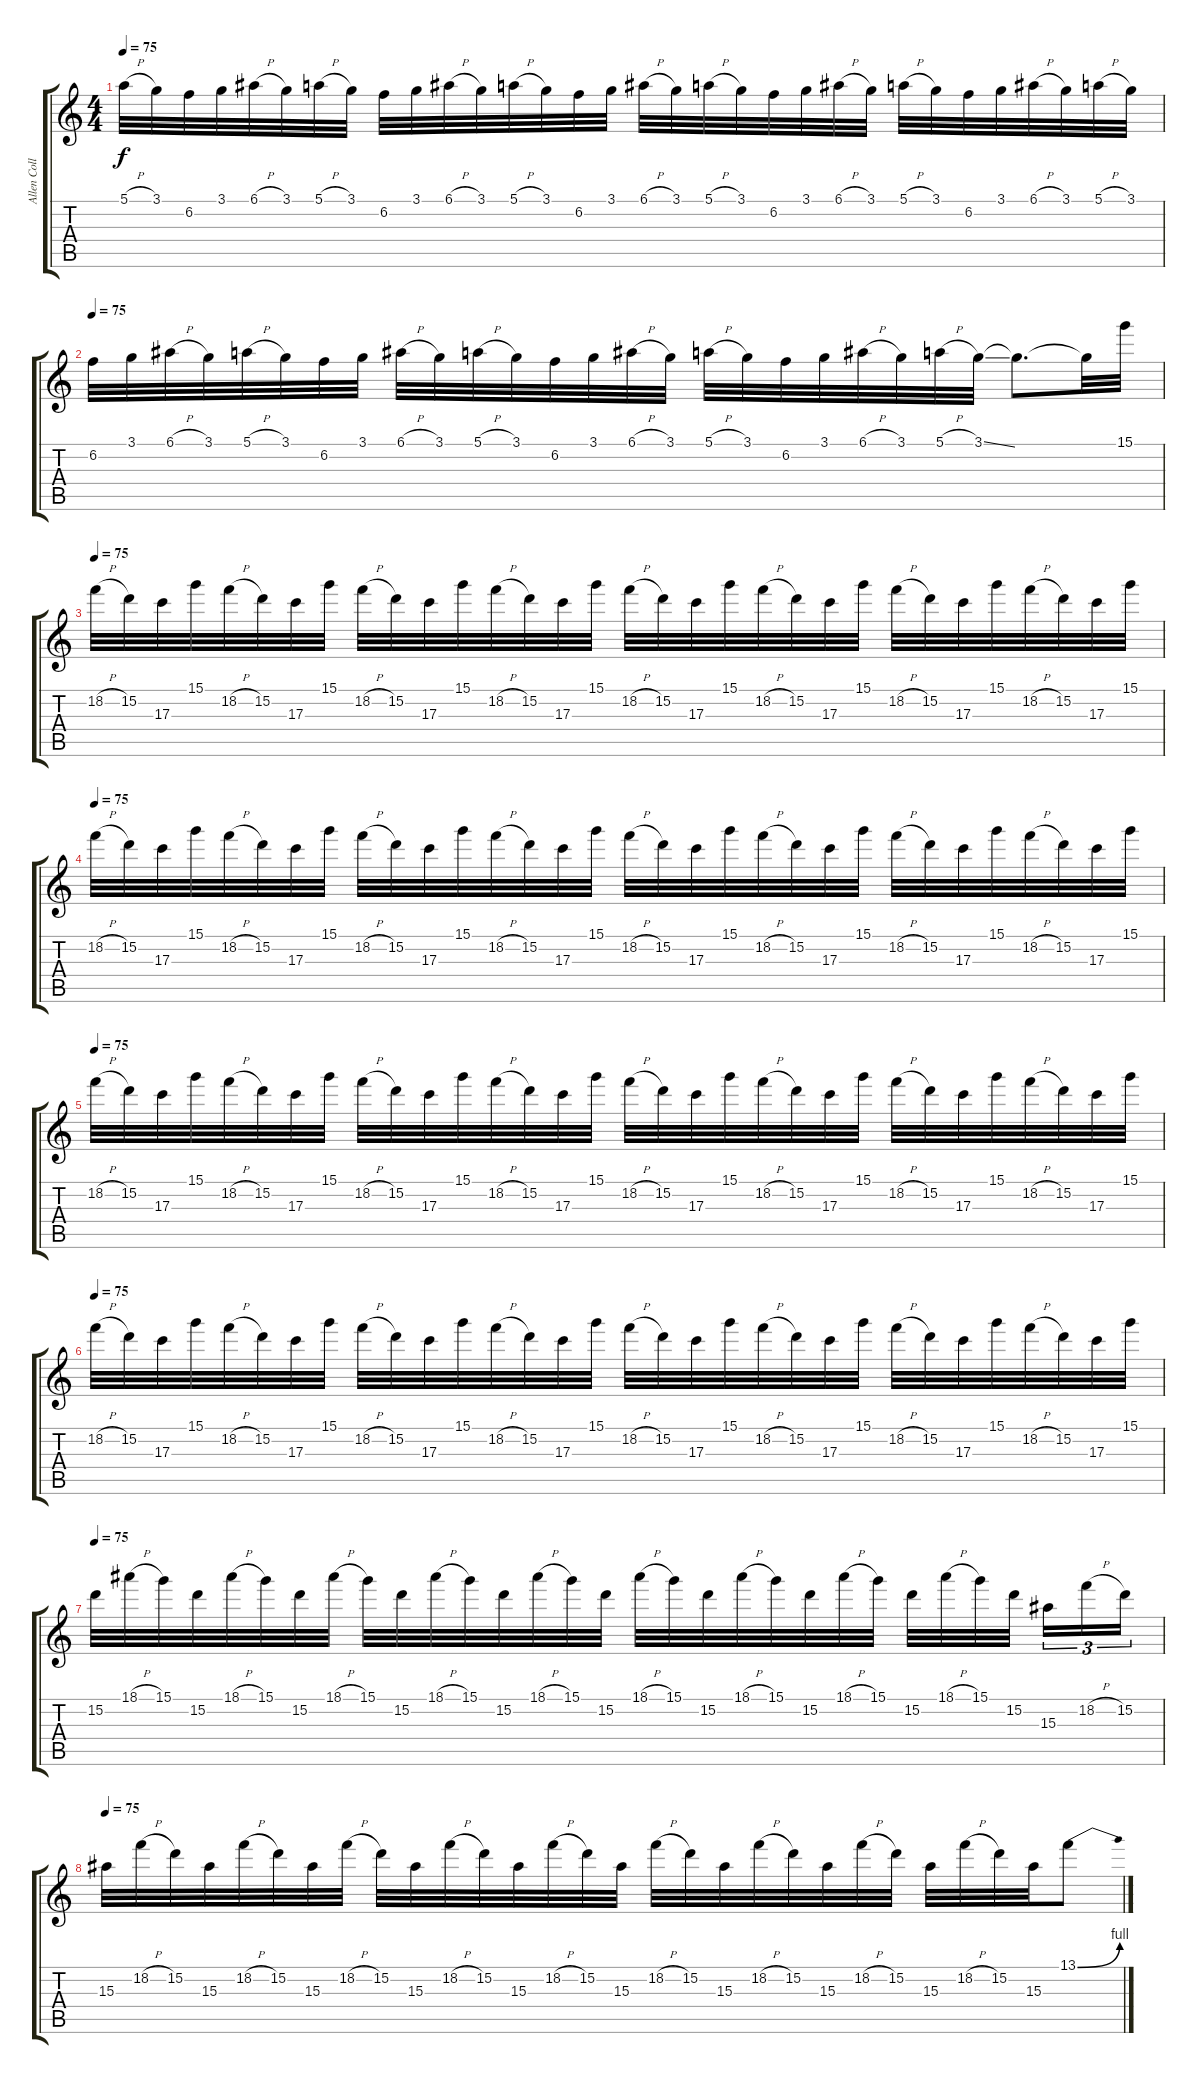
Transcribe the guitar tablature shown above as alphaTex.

\track ("Allen Collins (solo guitar)" "Allen Coll") {instrument distortionguitar}
\staff {score tabs}
\tuning (E4 B3 G3 D3 A2 E2) {hide}
\ts (4 4)
\tempo 75
\clef g2
\ks c
5.1{h}.32{dy f} 3.1.32 6.2.32 3.1.32 6.1{h}.32 3.1.32 5.1{h}.32 3.1.32 6.2.32 3.1.32 6.1{h}.32 3.1.32 5.1{h}.32 3.1.32 6.2.32 3.1.32 6.1{h}.32 3.1.32 5.1{h}.32 3.1.32 6.2.32 3.1.32 6.1{h}.32 3.1.32 5.1{h}.32 3.1.32 6.2.32 3.1.32 6.1{h}.32 3.1.32 5.1{h}.32 3.1.32 |
\tempo 75
6.2.32 3.1.32 6.1{h}.32 3.1.32 5.1{h}.32 3.1.32 6.2.32 3.1.32 6.1{h}.32 3.1.32 5.1{h}.32 3.1.32 6.2.32 3.1.32 6.1{h}.32 3.1.32 5.1{h}.32 3.1.32 6.2.32 3.1.32 6.1{h}.32 3.1.32 5.1{h}.32 3.1{ss}.32 3.1{t}.8{d} 3.1{t}.32 15.1.32 |
\tempo 75
18.2{h}.32 15.2.32 17.3.32 15.1.32 18.2{h}.32 15.2.32 17.3.32 15.1.32 18.2{h}.32 15.2.32 17.3.32 15.1.32 18.2{h}.32 15.2.32 17.3.32 15.1.32 18.2{h}.32 15.2.32 17.3.32 15.1.32 18.2{h}.32 15.2.32 17.3.32 15.1.32 18.2{h}.32 15.2.32 17.3.32 15.1.32 18.2{h}.32 15.2.32 17.3.32 15.1.32 |
\tempo 75
18.2{h}.32 15.2.32 17.3.32 15.1.32 18.2{h}.32 15.2.32 17.3.32 15.1.32 18.2{h}.32 15.2.32 17.3.32 15.1.32 18.2{h}.32 15.2.32 17.3.32 15.1.32 18.2{h}.32 15.2.32 17.3.32 15.1.32 18.2{h}.32 15.2.32 17.3.32 15.1.32 18.2{h}.32 15.2.32 17.3.32 15.1.32 18.2{h}.32 15.2.32 17.3.32 15.1.32 |
\tempo 75
18.2{h}.32 15.2.32 17.3.32 15.1.32 18.2{h}.32 15.2.32 17.3.32 15.1.32 18.2{h}.32 15.2.32 17.3.32 15.1.32 18.2{h}.32 15.2.32 17.3.32 15.1.32 18.2{h}.32 15.2.32 17.3.32 15.1.32 18.2{h}.32 15.2.32 17.3.32 15.1.32 18.2{h}.32 15.2.32 17.3.32 15.1.32 18.2{h}.32 15.2.32 17.3.32 15.1.32 |
\tempo 75
18.2{h}.32 15.2.32 17.3.32 15.1.32 18.2{h}.32 15.2.32 17.3.32 15.1.32 18.2{h}.32 15.2.32 17.3.32 15.1.32 18.2{h}.32 15.2.32 17.3.32 15.1.32 18.2{h}.32 15.2.32 17.3.32 15.1.32 18.2{h}.32 15.2.32 17.3.32 15.1.32 18.2{h}.32 15.2.32 17.3.32 15.1.32 18.2{h}.32 15.2.32 17.3.32 15.1.32 |
\tempo 75
15.2.32 18.1{h}.32 15.1.32 15.2.32 18.1{h}.32 15.1.32 15.2.32 18.1{h}.32 15.1.32 15.2.32 18.1{h}.32 15.1.32 15.2.32 18.1{h}.32 15.1.32 15.2.32 18.1{h}.32 15.1.32 15.2.32 18.1{h}.32 15.1.32 15.2.32 18.1{h}.32 15.1.32 15.2.32 18.1{h}.32 15.1.32 15.2.32{beam splitsecondary} 15.3.16{tu (3 2)} 18.2{h}.16{tu (3 2)} 15.2.16{tu (3 2)} |
\tempo 75
15.3.32 18.2{h}.32 15.2.32 15.3.32 18.2{h}.32 15.2.32 15.3.32 18.2{h}.32 15.2.32 15.3.32 18.2{h}.32 15.2.32 15.3.32 18.2{h}.32 15.2.32 15.3.32 18.2{h}.32 15.2.32 15.3.32 18.2{h}.32 15.2.32 15.3.32 18.2{h}.32 15.2.32 15.3.32 18.2{h}.32 15.2.32 15.3.32 13.1{be (bend 0 0 60 4)}.8
